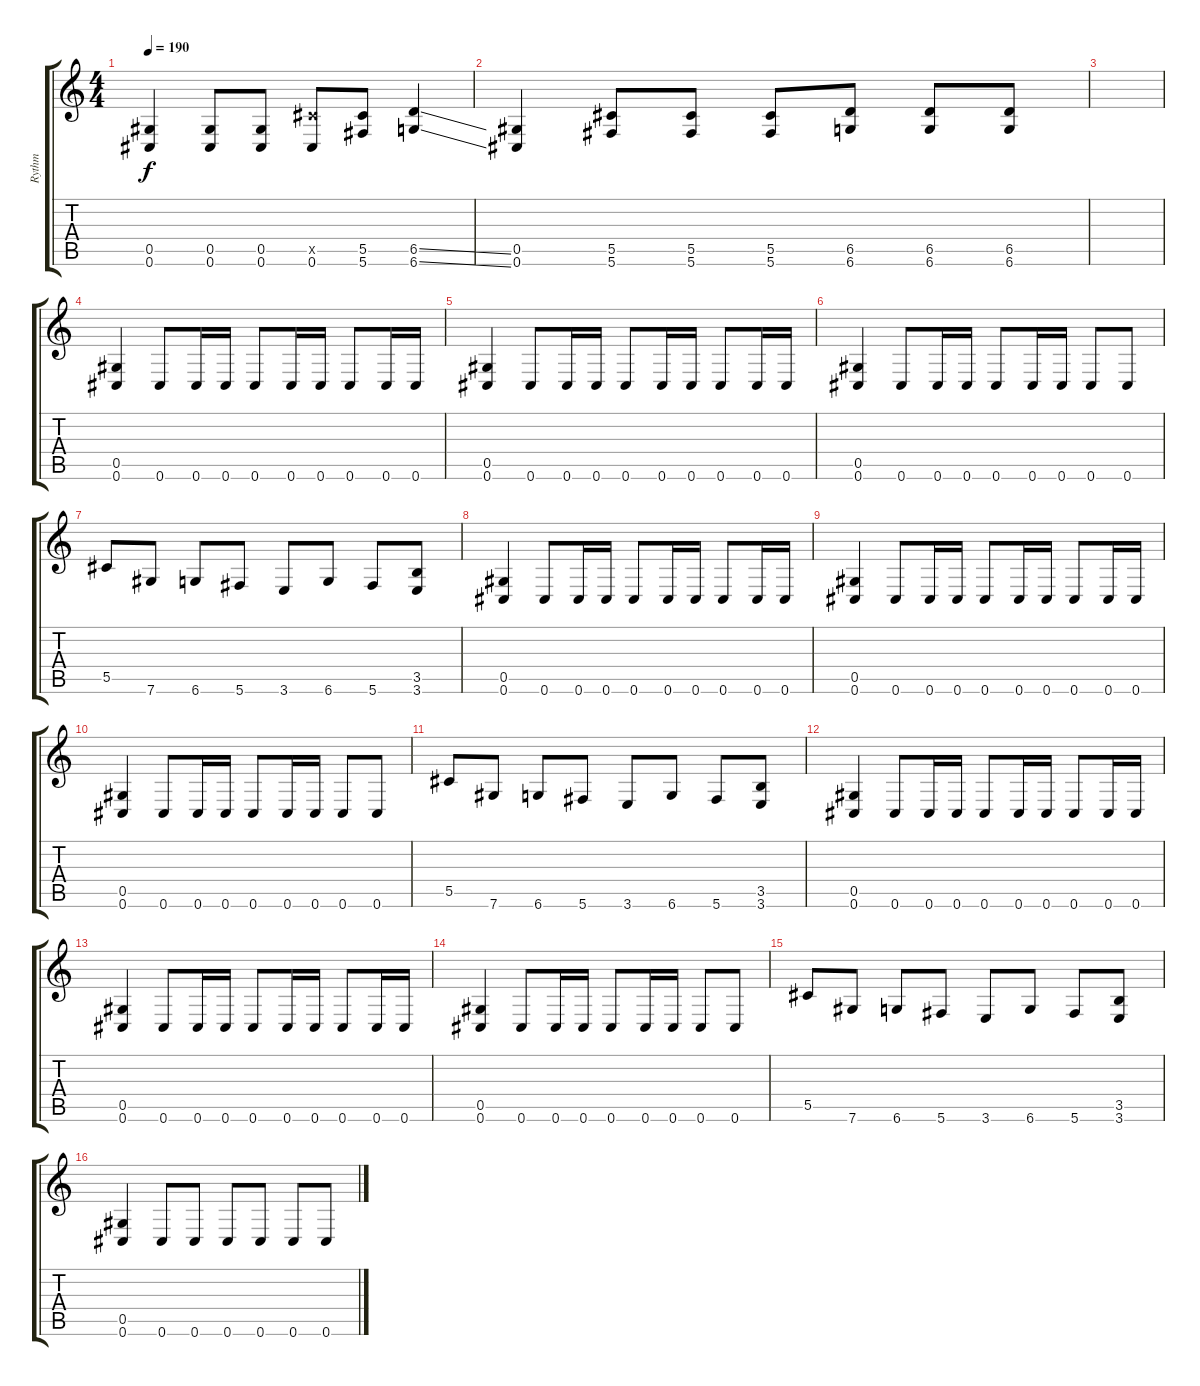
\track ("Rythm" "Rythm") {instrument distortionguitar}
\staff {score tabs}
\tuning (Eb4 Bb3 Gb3 Db3 Ab2 Db2) {hide}
\ts (4 4)
\tempo 190
\clef g2
\ks c
(0.5 0.6).4{dy f} (0.5 0.6).8 (0.5 0.6).8 (5.5{x} 0.6).8 (5.5 5.6).8 (6.5{ss} 6.6{ss}).4 |
(0.5 0.6).4 (5.5 5.6).8 (5.5 5.6).8 (5.5 5.6).8 (6.5 6.6).8 (6.5 6.6).8 (6.5 6.6).8 |
|
(0.5 0.6).4 0.6.8 0.6.16 0.6.16 0.6.8 0.6.16 0.6.16 0.6.8 0.6.16 0.6.16 |
(0.5 0.6).4 0.6.8 0.6.16 0.6.16 0.6.8 0.6.16 0.6.16 0.6.8 0.6.16 0.6.16 |
(0.5 0.6).4 0.6.8 0.6.16 0.6.16 0.6.8 0.6.16 0.6.16 0.6.8 0.6.8 |
5.5.8 7.6.8 6.6.8 5.6.8 3.6.8 6.6.8 5.6.8 (3.5 3.6).8 |
(0.5 0.6).4 0.6.8 0.6.16 0.6.16 0.6.8 0.6.16 0.6.16 0.6.8 0.6.16 0.6.16 |
(0.5 0.6).4 0.6.8 0.6.16 0.6.16 0.6.8 0.6.16 0.6.16 0.6.8 0.6.16 0.6.16 |
(0.5 0.6).4 0.6.8 0.6.16 0.6.16 0.6.8 0.6.16 0.6.16 0.6.8 0.6.8 |
5.5.8 7.6.8 6.6.8 5.6.8 3.6.8 6.6.8 5.6.8 (3.5 3.6).8 |
(0.5 0.6).4 0.6.8 0.6.16 0.6.16 0.6.8 0.6.16 0.6.16 0.6.8 0.6.16 0.6.16 |
(0.5 0.6).4 0.6.8 0.6.16 0.6.16 0.6.8 0.6.16 0.6.16 0.6.8 0.6.16 0.6.16 |
(0.5 0.6).4 0.6.8 0.6.16 0.6.16 0.6.8 0.6.16 0.6.16 0.6.8 0.6.8 |
5.5.8 7.6.8 6.6.8 5.6.8 3.6.8 6.6.8 5.6.8 (3.5 3.6).8 |
(0.5 0.6).4 0.6.8 0.6.8 0.6.8 0.6.8 0.6.8 0.6.8
